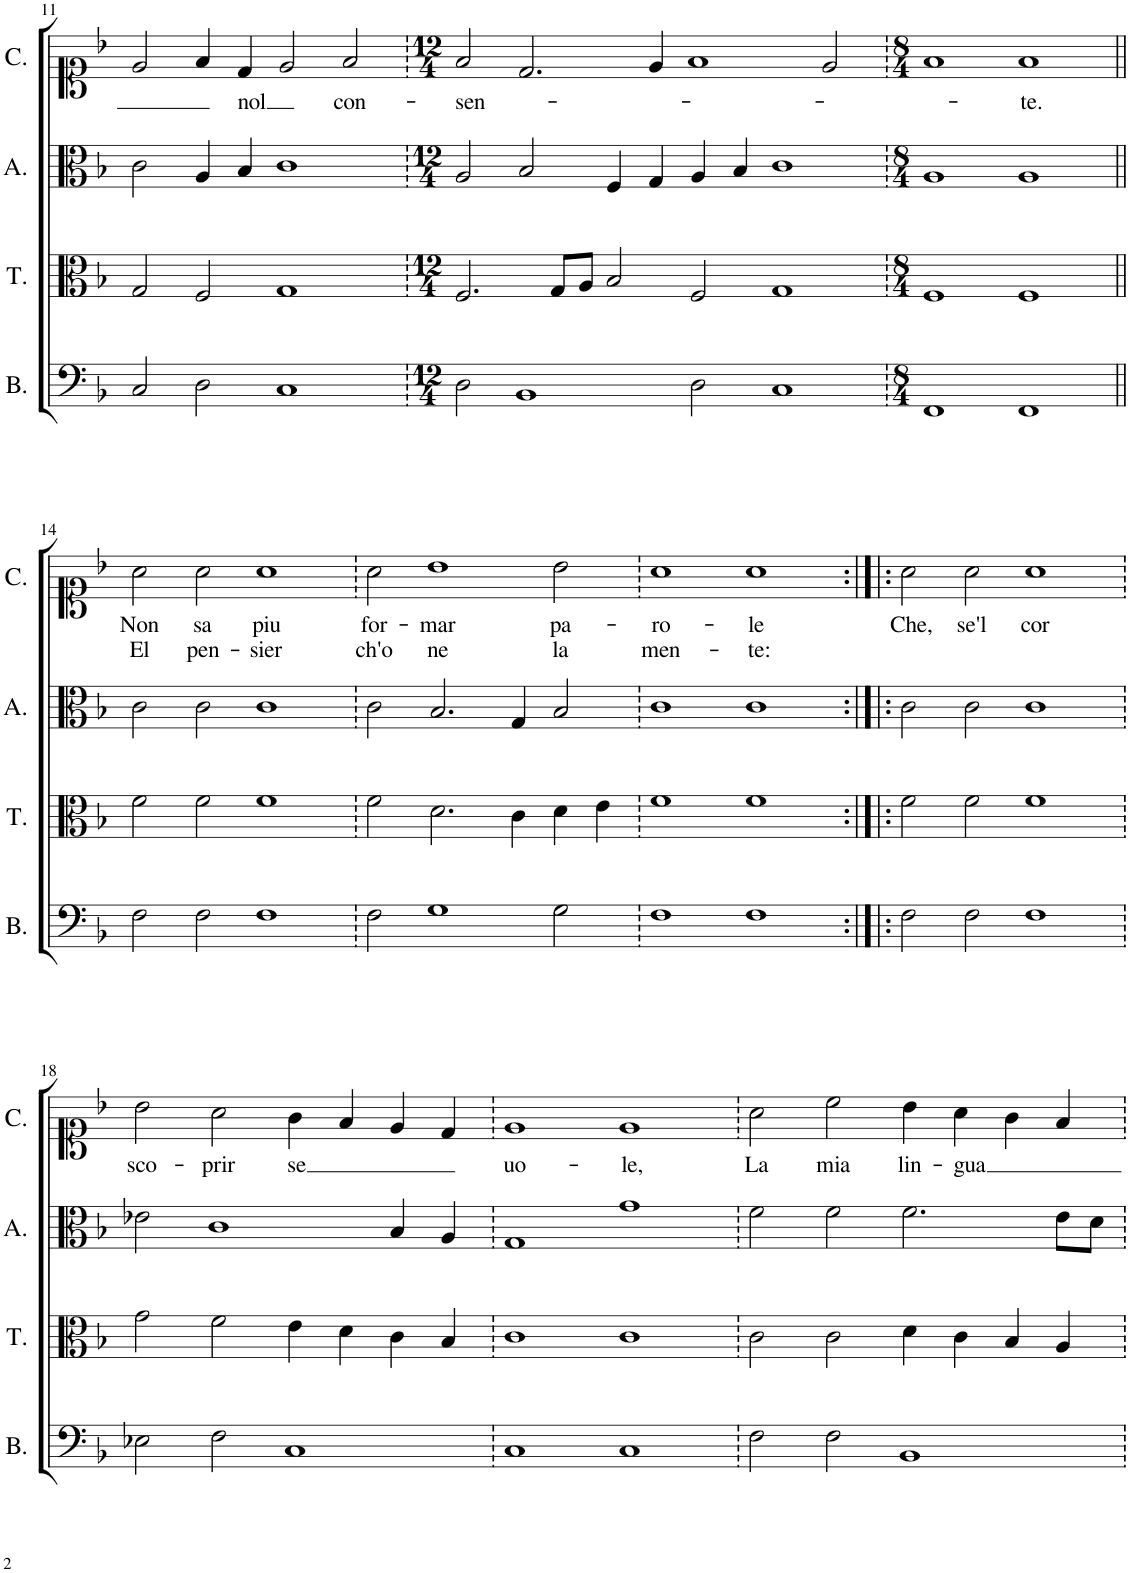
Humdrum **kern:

**kern	**kern	**kern	**kern	**text	**text
*part4	*part3	*part2	*part1	*part1	*part1
*staff4	*staff3	*staff2	*staff1	*staff1	*staff1
*I"Bassus	*I"Tenor	*I"Altus	*I"Cantus	*	*
*I'B.	*I'T.	*I'A.	*I'C.	*	*
!!LO:PB:g=z
*clefF4	*clefC3	*clefC3	*clefC1	*	*
*k[b-]	*k[b-]	*k[b-]	*k[b-]	*	*
*M8/4	*M8/4	*M8/4	*M8/4	*	*
=11	=11	=11	=11	=11	=11
2C/	2G/	2c\	2e/	.	.
2D\	2F/	4A/	4f/	.	.
!	!	!	!	!LO:LY:b	!
.	.	4B-/	4d/	nol	.
1C	1G	1c	2e/	.	.
!	!	!	!	!LO:LY:b	!
.	.	.	2f/	con-	.
=12	=12	=12	=12	=12	=12
*M12/4	*M12/4	*M12/4	*M12/4	*	*
!	!	!	!	!LO:LY:b	!
2D\	2.F/	2A/	2f/	-sen-	.
1BB-	.	2B-/	2.d/	.	.
.	8G/L	.	.	.	.
.	8A/J	.	.	.	.
.	2B-/	4F/	.	.	.
.	.	4G/	4e/	.	.
2D\	2F/	4A/	1f	.	.
.	.	4B-/	.	.	.
1C	1G	1c	.	.	.
.	.	.	2e/	.	.
=13	=13	=13	=13	=13	=13
*M8/4	*M8/4	*M8/4	*M8/4	*	*
1FF	1F	1A	1f	.	.
!	!	!	!	!LO:LY:b	!
1FF	1F	1A	1f	-te.	.
!!LO:LB:g=z
=14||	=14||	=14||	=14||	=14||	=14||
!	!	!	!	!LO:LY:b	!LO:LY:b
2F\	2f\	2c\	2a\	Non	El
!	!	!	!	!LO:LY:b	!LO:LY:b
2F\	2f\	2c\	2a\	sa	pen-
!	!	!	!	!LO:LY:b	!LO:LY:b
1F	1f	1c	1a	piu	-sier
=15	=15	=15	=15	=15	=15
!	!	!	!	!LO:LY:b	!LO:LY:b
2F\	2f\	2c\	2a\	for-	ch'o
!	!	!	!	!LO:LY:b	!LO:LY:b
1G	2.d\	2.B-/	1b-	-mar	ne
.	4c\	4G/	.	.	.
!	!	!	!	!LO:LY:b	!LO:LY:b
2G\	4d\	2B-/	2b-\	pa-	la
.	4e\	.	.	.	.
=16	=16	=16	=16	=16	=16
!	!	!	!	!LO:LY:b	!LO:LY:b
1F	1f	1c	1a	-ro-	men-
!	!	!	!	!LO:LY:b	!LO:LY:b
1F	1f	1c	1a	-le	-te:
=17:|!|:	=17:|!|:	=17:|!|:	=17:|!|:	=17:|!|:	=17:|!|:
!	!	!	!	!LO:LY:b	!
2F\	2f\	2c\	2a\	Che,	.
!	!	!	!	!LO:LY:b	!
2F\	2f\	2c\	2a\	se'l	.
!	!	!	!	!LO:LY:b	!
1F	1f	1c	1a	cor	.
!!LO:LB:g=z
=18	=18	=18	=18	=18	=18
!	!	!	!	!LO:LY:b	!
2E-X\	2g\	2e-X\	2b-\	sco-	.
!	!	!	!	!LO:LY:b	!
2F\	2f\	1c	2a\	-prir	.
!	!	!	!	!LO:LY:b	!
1C	4e\	.	4g\	se	.
.	4d\	.	4f/	.	.
.	4c\	4B-/	4e/	.	.
.	4B-/	4A/	4d/	.	.
=19	=19	=19	=19	=19	=19
!	!	!	!	!LO:LY:b	!
1C	1c	1G	1e	uo-	.
!	!	!	!	!LO:LY:b	!
1C	1c	1g	1e	-le,	.
=20	=20	=20	=20	=20	=20
!	!	!	!	!LO:LY:b	!
2F\	2c\	2f\	2a\	La	.
!	!	!	!	!LO:LY:b	!
2F\	2c\	2f\	2cc\	mia	.
!	!	!	!	!LO:LY:b	!
1BB-	4d\	2.f\	4b-\	lin-	.
!	!	!	!	!LO:LY:b	!
.	4c\	.	4a\	-gua	.
.	4B-/	.	4g\	.	.
.	4A/	8e\L	4f/	.	.
.	.	8d\J	.	.	.
=	=	=	=	=	=
*-	*-	*-	*-	*-	*-
